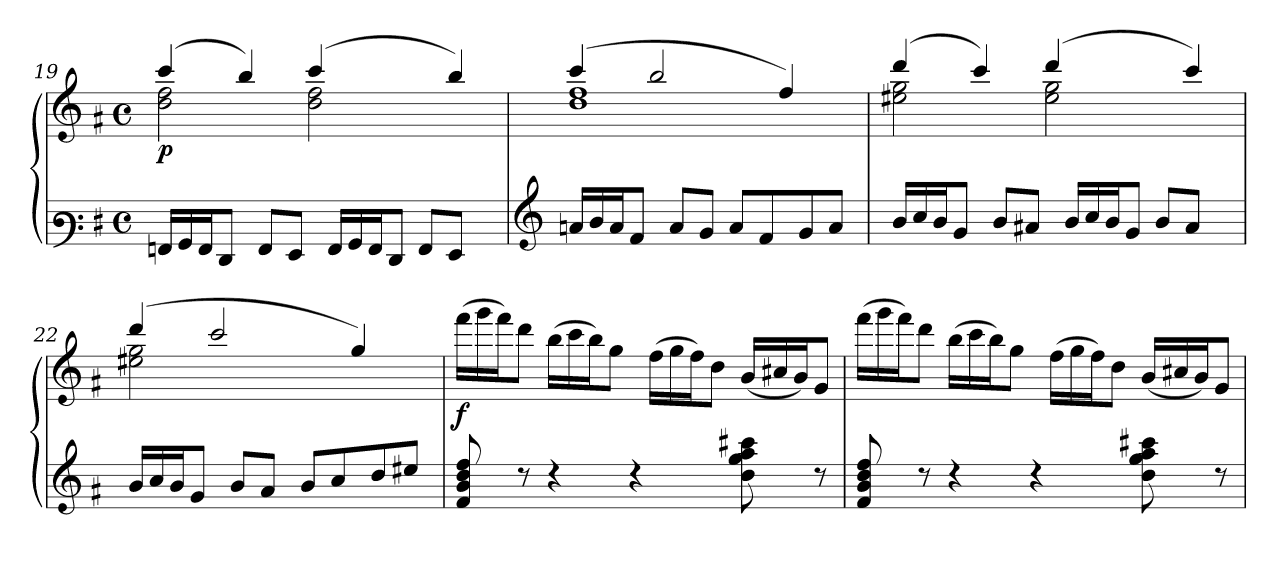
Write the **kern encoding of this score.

**kern	**kern	**dynam
*part1	*part1	*part1
*staff2	*staff1	*staff1/2
*clefF3	*clefG3	*
*k[f#]	*k[f#]	*
*M4/4	*M4/4	*
*met(c)	*met(c)	*
=19	=19	=19
*	*^	*
!	!	!	!LO:DY:b
16AAn/LL	(>4aa/	2b\ 2dd\	p
16BB/	.	.	.
16AA/J	.	.	.
8FF#/J	.	.	.
.	4gg/)	.	.
8AA/L	.	.	.
8GG/J	.	.	.
.	(>4aa/	2b\ 2dd\	.
16AA/LL	.	.	.
16BB/	.	.	.
16AA/J	.	.	.
8FF#/J	2ryy	.	.
8AA/L	.	.	.
8GG/J	.	4gg/)	.
8ryy	.	.	.
!!LO:LB:g=z	!!
=20	=20	=20	=20
*clefG3	*	*	*
16fn/LL	(>4aa/	1b 1dd	.
16g/	.	.	.
16f/J	.	.	.
8d/J	.	.	.
.	2gg/	.	.
8f/L	.	.	.
8e/J	.	.	.
8f/L	.	.	.
8d/	.	.	.
.	4dd/)	.	.
8e/	.	.	.
8f/J	.	.	.
.	16ryy	16ryy	.
=21	=21	=21	=21
16g/LL	(>4bb/	2cc#X\ 2ee\	.
16a/	.	.	.
16g/J	.	.	.
8e/J	.	.	.
.	4aa/)	.	.
8g/L	.	.	.
8f#X/J	.	.	.
.	(>4bb/	2cc#\ 2ee\	.
16g/LL	.	.	.
16a/	.	.	.
16g/J	.	.	.
8e/J	2ryy	.	.
8g/L	.	.	.
8f#/J	.	4aa/)	.
8ryy	.	.	.
!!LO:LB:g=z	!!
=22	=22	=22	=22
16g/LL	(>4bb/	2cc#X\ 2ee\	.
16a/	.	.	.
16g/J	.	.	.
8e/J	.	.	.
.	2aa/	.	.
8g/L	.	.	.
8f#/J	.	.	.
.	.	16ryy	.
8g/L	.	2ryy	.
8a/	.	.	.
.	4ee/)	.	.
8b/	.	.	.
8cc#X/J	.	.	.
.	16ryy	.	.
*	*v	*v	*
=23	=23	=23
!	!	!LO:DY:b
8d/ 8g/ 8b/ 8dd/	(>16ddd\LL	f
.	16eee\	.
16ryy	16ddd\J)	.
8rb	8bb\J	.
4rb	(>16gg\LL	.
.	16aa\	.
.	16gg\J)	.
.	8ee\J	.
4rb	.	.
.	(>16dd\LL	.
.	16ee\	.
.	16dd\J)	.
8ryy	8b\J	.
8b\ 8ee\ 8ff#\ 8aa#X\	(<16g/LL	.
.	16a#/	.
16ryy	16g/J)	.
8rb	8e/J	.
!!LO:LB:g=z
=24	=24	=24
8d/ 8g/ 8b/ 8dd/	(>16ddd\LL	.
.	16eee\	.
16ryy	16ddd\J)	.
8rb	8bb\J	.
4rb	(>16gg\LL	.
.	16aa\	.
.	16gg\J)	.
.	8ee\J	.
4rb	.	.
.	(>16dd\LL	.
.	16ee\	.
.	16dd\J)	.
8ryy	8b\J	.
8b\ 8ee\ 8ff#\ 8aa#X\	(<16g/LL	.
.	16a#/	.
16ryy	16g/J)	.
8rb	8e/J	.
=	=	=
*-	*-	*-
